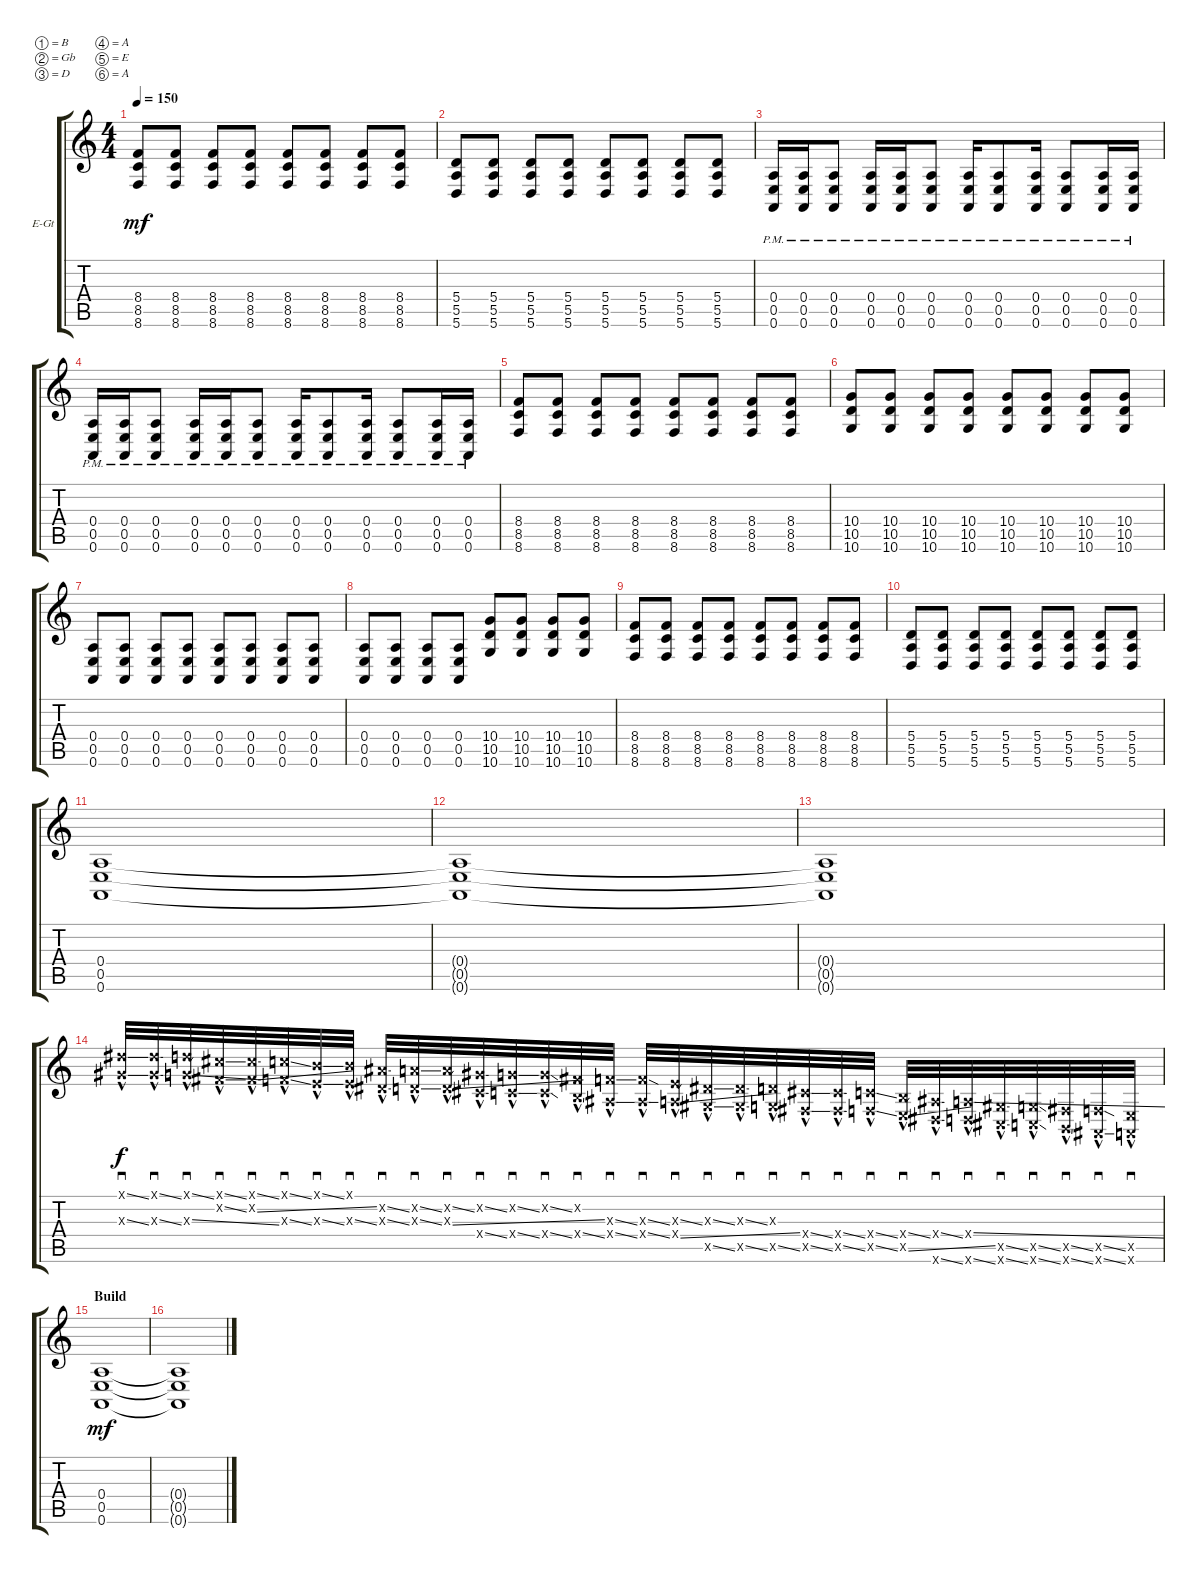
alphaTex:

\bracketExtendMode groupsimilarinstruments
\firstSystemTrackNameOrientation horizontal
\otherSystemsTrackNameOrientation horizontal
\track ("Rhythm Guitar 1" "E-Gt") {instrument distortionguitar}
\staff {score tabs}
\tuning (B3 Gb3 D3 A2 E2 A1)
\ts (4 4)
\tempo 150
\clef g2
\ks aminor
(8.6 8.5 8.4).8{dy mf} (8.6 8.5 8.4).8 (8.6 8.5 8.4).8 (8.6 8.5 8.4).8 (8.6 8.5 8.4).8 (8.6 8.5 8.4).8 (8.6 8.5 8.4).8 (8.6 8.5 8.4).8 |
(5.6 5.5 5.4).8 (5.6 5.5 5.4).8 (5.6 5.5 5.4).8 (5.6 5.5 5.4).8 (5.6 5.5 5.4).8 (5.6 5.5 5.4).8 (5.6 5.5 5.4).8 (5.6 5.5 5.4).8 |
(0.6{pm} 0.5{pm} 0.4{pm}).16 (0.6{pm} 0.5{pm} 0.4{pm}).16 (0.6{pm} 0.5{pm} 0.4{pm}).8 (0.6{pm} 0.5{pm} 0.4{pm}).16 (0.6{pm} 0.5{pm} 0.4{pm}).16 (0.6{pm} 0.5{pm} 0.4{pm}).8 (0.6{pm} 0.5{pm} 0.4{pm}).16 (0.6{pm} 0.5{pm} 0.4{pm}).8 (0.6{pm} 0.5{pm} 0.4{pm}).16 (0.6{pm} 0.5{pm} 0.4{pm}).8 (0.6{pm} 0.5{pm} 0.4{pm}).16 (0.6{pm} 0.5{pm} 0.4{pm}).16 |
(0.6{pm} 0.5{pm} 0.4{pm}).16 (0.6{pm} 0.5{pm} 0.4{pm}).16 (0.6{pm} 0.5{pm} 0.4{pm}).8 (0.6{pm} 0.5{pm} 0.4{pm}).16 (0.6{pm} 0.5{pm} 0.4{pm}).16 (0.6{pm} 0.5{pm} 0.4{pm}).8 (0.6{pm} 0.5{pm} 0.4{pm}).16 (0.6{pm} 0.5{pm} 0.4{pm}).8 (0.6{pm} 0.5{pm} 0.4{pm}).16 (0.6{pm} 0.5{pm} 0.4{pm}).8 (0.6{pm} 0.5{pm} 0.4{pm}).16 (0.6{pm} 0.5{pm} 0.4{pm}).16 |
(8.6 8.5 8.4).8 (8.6 8.5 8.4).8 (8.6 8.5 8.4).8 (8.6 8.5 8.4).8 (8.6 8.5 8.4).8 (8.6 8.5 8.4).8 (8.6 8.5 8.4).8 (8.6 8.5 8.4).8 |
(10.6 10.5 10.4).8 (10.6 10.5 10.4).8 (10.6 10.5 10.4).8 (10.6 10.5 10.4).8 (10.6 10.5 10.4).8 (10.6 10.5 10.4).8 (10.6 10.5 10.4).8 (10.6 10.5 10.4).8 |
(0.6 0.5 0.4).8 (0.6 0.5 0.4).8 (0.6 0.5 0.4).8 (0.6 0.5 0.4).8 (0.6 0.5 0.4).8 (0.6 0.5 0.4).8 (0.6 0.5 0.4).8 (0.6 0.5 0.4).8 |
(0.6 0.5 0.4).8 (0.6 0.5 0.4).8 (0.6 0.5 0.4).8 (0.6 0.5 0.4).8 (10.6 10.5 10.4).8 (10.6 10.5 10.4).8 (10.6 10.5 10.4).8 (10.6 10.5 10.4).8 |
(8.6 8.5 8.4).8 (8.6 8.5 8.4).8 (8.6 8.5 8.4).8 (8.6 8.5 8.4).8 (8.6 8.5 8.4).8 (8.6 8.5 8.4).8 (8.6 8.5 8.4).8 (8.6 8.5 8.4).8 |
(5.6 5.5 5.4).8 (5.6 5.5 5.4).8 (5.6 5.5 5.4).8 (5.6 5.5 5.4).8 (5.6 5.5 5.4).8 (5.6 5.5 5.4).8 (5.6 5.5 5.4).8 (5.6 5.5 5.4).8 |
(0.6 0.5 0.4).1 |
(0.6{t} 0.5{t} 0.4{t}).1 |
(0.6{t} 0.5{t} 0.4{t}).1 |
(4.1{ss hac x} 6.3{ss hac x}).32{sd dy f} (4.1{ss hac x} 6.3{ss hac x}).32{sd} (3.1{ss hac x} 5.3{ss hac x}).32{sd} (2.1{ss hac x} 0.2{ss hac x}).32{sd} (2.1{ss hac x} 0.2{ss hac x}).32{sd} (1.1{ss hac x} 3.3{ss hac x}).32{sd} (0.1{ss hac x} 2.3{ss hac x}).32{sd} (0.1{hac x} 2.3{ss hac x}).32{sd} (4.2{ss hac x} 1.3{ss hac x}).32{sd} (3.2{ss hac x} 0.3{ss hac x}).32{sd} (3.2{ss hac x} 0.3{ss hac x}).32{sd} (2.2{ss hac x} 4.4{ss hac x}).32{sd} (1.2{ss hac x} 3.4{ss hac x}).32{sd} (1.2{ss hac x} 3.4{ss hac x}).32{sd} (0.2{hac x} 2.4{ss hac x}).32{sd} (3.3{ss hac x} 1.4{ss hac x}).32{sd} (3.3{ss hac x} 1.4{ss hac x}).32{sd} (2.3{ss hac x} 0.4{ss hac x}).32{sd} (1.3{ss hac x} 4.5{ss hac x}).32{sd} (1.3{ss hac x} 4.5{ss hac x}).32{sd} (0.3{hac x} 3.5{ss hac x}).32{sd} (4.4{ss hac x} 2.5{ss hac x}).32{sd} (4.4{ss hac x} 2.5{ss hac x}).32{sd} (3.4{ss hac x} 1.5{ss hac x}).32{sd} (2.4{ss hac x} 0.5{ss hac x}).32{sd} (1.4{ss hac x} 6.6{ss hac x}).32{sd} (0.4{ss hac x} 5.6{ss hac x}).32{sd} (4.5{ss hac x} 4.6{ss hac x}).32{sd} (3.5{ss hac x} 3.6{ss hac x}).32{sd} (2.5{ss hac x} 2.6{ss hac x}).32{sd} (1.5{ss hac x} 1.6{ss hac x}).32{sd} (0.5{hac x} 0.6{hac x}).32{sd} |
\section ("" "Build")
(0.6 0.5 0.4).1{dy mf} |
(0.6{t} 0.5{t} 0.4{t}).1
